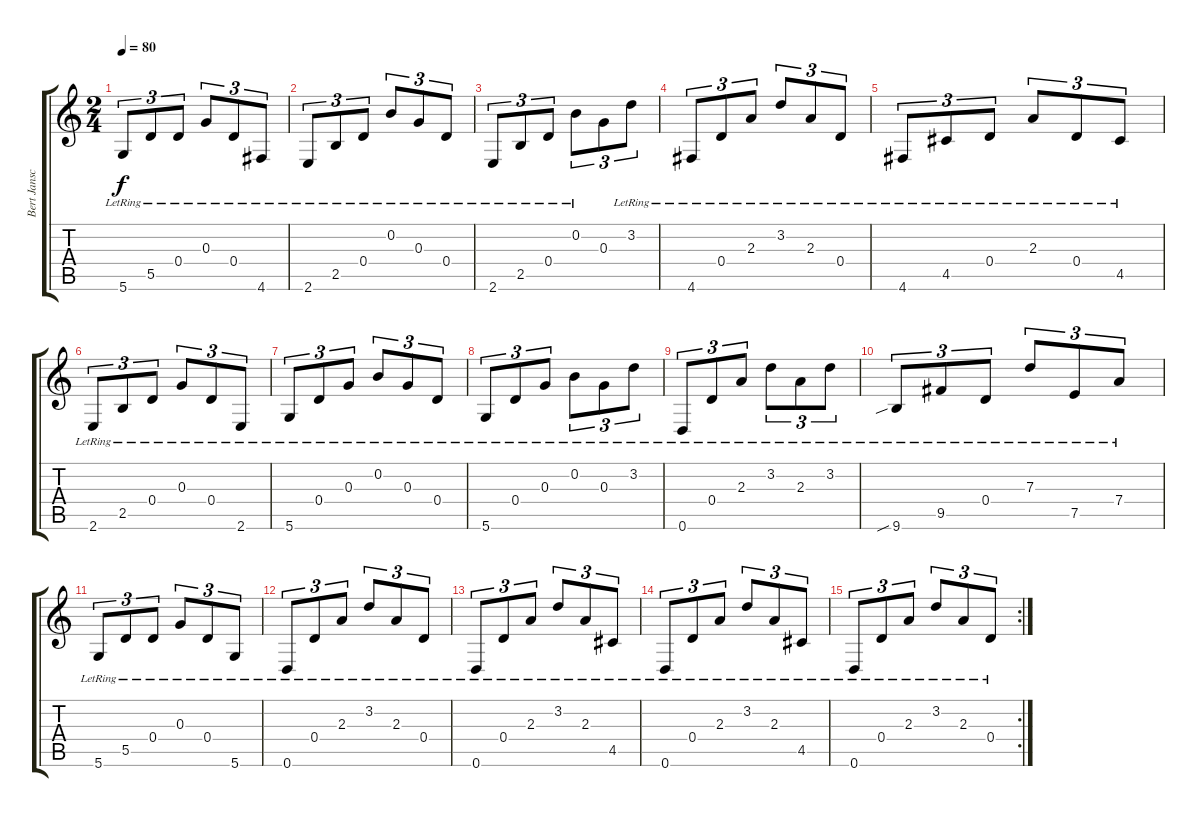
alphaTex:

\track ("Bert Jansch" "Bert Jansc") {instrument acousticguitarnylon}
\staff {score tabs}
\tuning (E4 B3 G3 D3 A2 D2) {hide}
\ts (2 4)
\tempo 80
\clef g2
\ks c
5.6{lr}.8{tu (3 2) dy f} 5.5{lr}.8{tu (3 2)} 0.4{lr}.8{tu (3 2)} 0.3{lr}.8{tu (3 2)} 0.4{lr}.8{tu (3 2)} 4.6{lr}.8{tu (3 2)} |
2.6{lr}.8{tu (3 2)} 2.5{lr}.8{tu (3 2)} 0.4{lr}.8{tu (3 2)} 0.2{lr}.8{tu (3 2)} 0.3{lr}.8{tu (3 2)} 0.4{lr}.8{tu (3 2)} |
2.6{lr}.8{tu (3 2)} 2.5{lr}.8{tu (3 2)} 0.4{lr}.8{tu (3 2)} 0.2{lr}.8{tu (3 2)} 0.3.8{tu (3 2)} 3.2{lr}.8{tu (3 2)} |
4.6{lr}.8{tu (3 2)} 0.4{lr}.8{tu (3 2)} 2.3{lr}.8{tu (3 2)} 3.2{lr}.8{tu (3 2)} 2.3{lr}.8{tu (3 2)} 0.4{lr}.8{tu (3 2)} |
4.6{lr}.8{tu (3 2)} 4.5{lr}.8{tu (3 2)} 0.4{lr}.8{tu (3 2)} 2.3{lr}.8{tu (3 2)} 0.4{lr}.8{tu (3 2)} 4.5{lr}.8{tu (3 2)} |
2.6{lr}.8{tu (3 2)} 2.5{lr}.8{tu (3 2)} 0.4{lr}.8{tu (3 2)} 0.3{lr}.8{tu (3 2)} 0.4{lr}.8{tu (3 2)} 2.6{lr}.8{tu (3 2)} |
5.6{lr}.8{tu (3 2)} 0.4{lr}.8{tu (3 2)} 0.3{lr}.8{tu (3 2)} 0.2{lr}.8{tu (3 2)} 0.3{lr}.8{tu (3 2)} 0.4{lr}.8{tu (3 2)} |
5.6{lr}.8{tu (3 2)} 0.4{lr}.8{tu (3 2)} 0.3{lr}.8{tu (3 2)} 0.2{lr}.8{tu (3 2)} 0.3{lr}.8{tu (3 2)} 3.2{lr}.8{tu (3 2)} |
0.6{lr}.8{tu (3 2)} 0.4{lr}.8{tu (3 2)} 2.3{lr}.8{tu (3 2)} 3.2{lr}.8{tu (3 2)} 2.3{lr}.8{tu (3 2)} 3.2{lr}.8{tu (3 2)} |
9.6{sib lr}.8{tu (3 2)} 9.5{lr}.8{tu (3 2)} 0.4{lr}.8{tu (3 2)} 7.3{lr}.8{tu (3 2)} 7.5{lr}.8{tu (3 2)} 7.4{lr}.8{tu (3 2)} |
5.6{lr}.8{tu (3 2)} 5.5{lr}.8{tu (3 2)} 0.4{lr}.8{tu (3 2)} 0.3{lr}.8{tu (3 2)} 0.4{lr}.8{tu (3 2)} 5.6{lr}.8{tu (3 2)} |
0.6{lr}.8{tu (3 2)} 0.4{lr}.8{tu (3 2)} 2.3{lr}.8{tu (3 2)} 3.2{lr}.8{tu (3 2)} 2.3{lr}.8{tu (3 2)} 0.4{lr}.8{tu (3 2)} |
0.6{lr}.8{tu (3 2)} 0.4{lr}.8{tu (3 2)} 2.3{lr}.8{tu (3 2)} 3.2{lr}.8{tu (3 2)} 2.3{lr}.8{tu (3 2)} 4.5{lr}.8{tu (3 2)} |
0.6{lr}.8{tu (3 2)} 0.4{lr}.8{tu (3 2)} 2.3{lr}.8{tu (3 2)} 3.2{lr}.8{tu (3 2)} 2.3{lr}.8{tu (3 2)} 4.5{lr}.8{tu (3 2)} |
\rc 2
0.6{lr}.8{tu (3 2)} 0.4{lr}.8{tu (3 2)} 2.3{lr}.8{tu (3 2)} 3.2{lr}.8{tu (3 2)} 2.3{lr}.8{tu (3 2)} 0.4{lr}.8{tu (3 2)}
